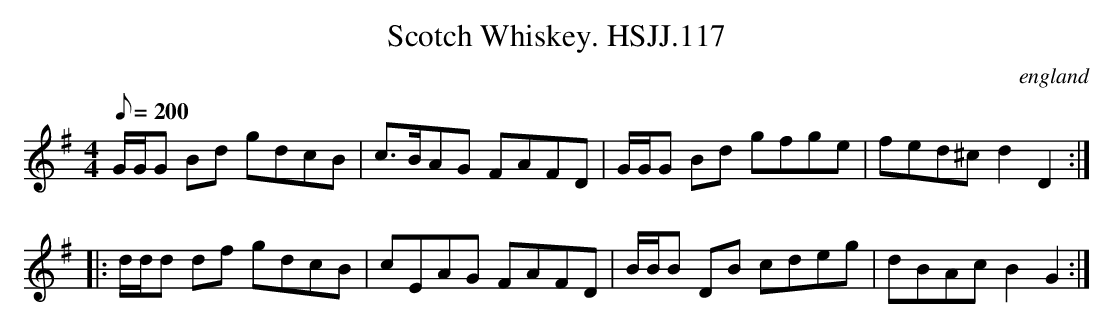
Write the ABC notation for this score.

X:1
T:Scotch Whiskey. HSJJ.117
O:england
M:4/4
L:1/8
Q:200
K:G
G/G/G Bd gdcB|c>BAG FAFD|G/G/G Bd gfge|fed^cd2D2:|
|:d/d/d df gdcB|cEAG FAFD|B/B/B DB cdeg|dBAcB2G2:|]
